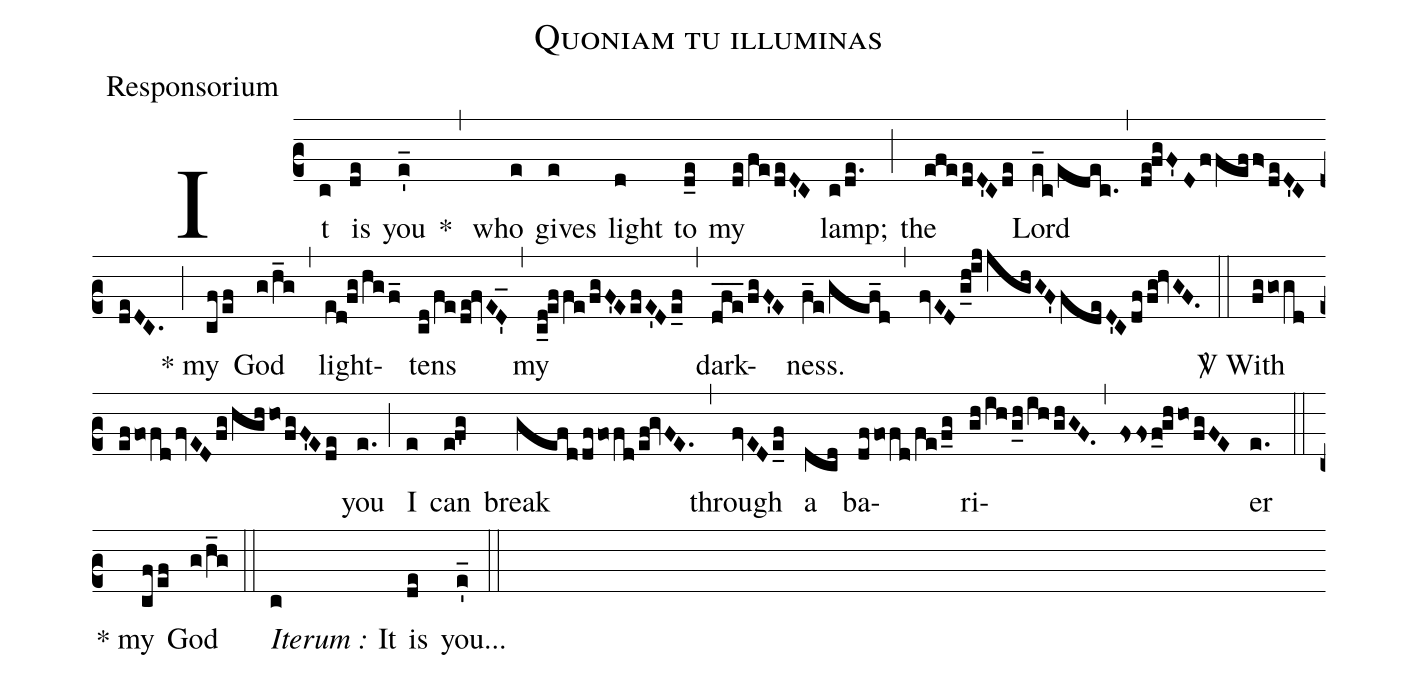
name:Quoniam tu illuminas;
office-part:Responsorium;
%%
(c2) It(c) is(de) you(e'_) * (,) who(e) gives(e) light(d) to(d_e) my(de/fedeD'C) lamp;(c/de.) (;) the(efedeD'C/de) Lord(e_c/edec.) (,) (de!fgF'Dffeff>/deD'CdeDC.) (;) * my(cf/ef) God(g/h_g) (,) light(ed!fg/hgf_)tens(cd/fede!fvED'_) (,) my(c_d!effe/fgF'EefE'De_f) (,) dark(dfe___/fgF'E)ness.(f_e/gef_d) (,) (fvEDg_h!ijjghGF'fdeD'Cdffg!hvGF.) (::) <sp>V/</sp> With(fggogd/effofdfvEDfg/hghho/fgF'Ede) you(e.) (;) I(e) can(efg') break(gefddffofd/ef!gvFE.) (,) through(fvEDe_f) a(dcd) ba(dffofd/fe/f_g)ri-(gh/ih/g_h/ih/ghGF.) (,) (fssf_ghho/fgFE)er(e.) (::) * my(cf/ef) God(g/h_g) (::) <i>Iterum :</i> It(c) is(de) you...(e'_) (::)
